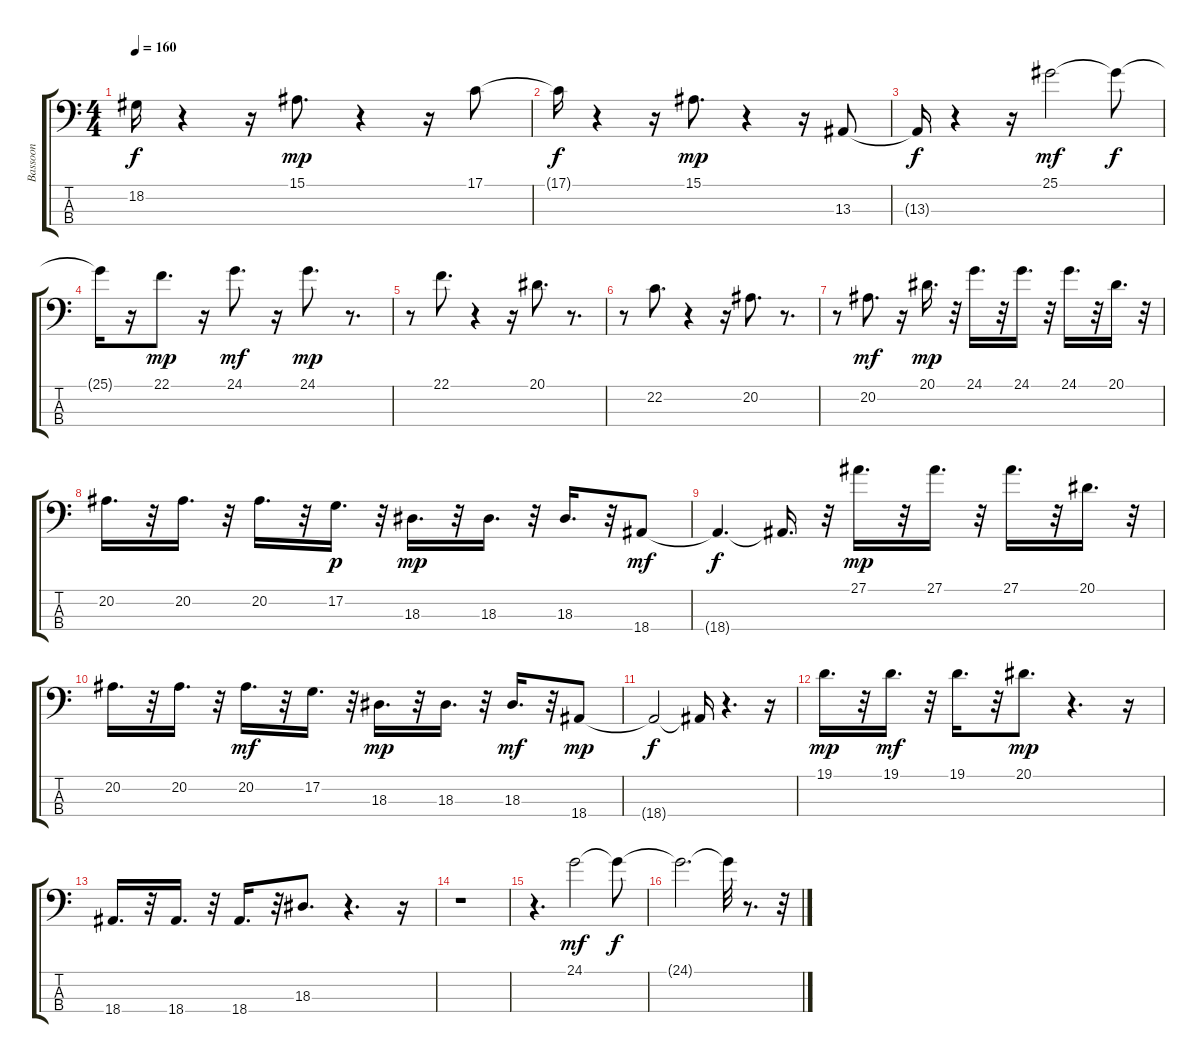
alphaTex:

\track ("Bassoon" "Bassoon") {instrument bassoon}
\staff {score tabs}
\tuning (G2 D2 A1 E1) {hide}
\ts (4 4)
\tempo 160
\clef f4
\ks c
18.2{t}.16{dy f} r.4 r.16 15.1.8{d dy mp} r.4 r.16 17.1.8 |
17.1{t}.16{dy f} r.4 r.16 15.1.8{d dy mp} r.4 r.16 13.3.8 |
13.3{t}.16{dy f} r.4 r.16 25.1.2{dy mf} 25.1{t}.8{dy f} |
25.1{t}.16 r.16 22.1.8{d dy mp} r.16 24.1.8{d dy mf} r.16 24.1.8{d dy mp} r.8{d} |
r.8 22.1.8{d} r.4 r.16 20.1.8{d} r.8{d} |
r.8 22.2.8{d} r.4 r.16 20.2.8{d} r.8{d} |
r.8 20.2.8{d dy mf} r.16 20.1.16{d dy mp} r.32 24.1.16{d} r.32 24.1.16{d} r.32 24.1.16{d} r.32 20.1.16{d} r.32 |
20.2.16{d} r.32 20.2.16{d} r.32 20.2.16{d} r.32 17.2.16{d dy p} r.32 18.3.16{d dy mp} r.32 18.3.16{d} r.32 18.3.16{d} r.32 18.4.8{dy mf} |
18.4{t}.4{d dy f} 18.4{t}.16{d} r.32 27.1.16{d dy mp} r.32 27.1.16{d} r.32 27.1.16{d} r.32 20.1.16{d} r.32 |
20.2.16{d} r.32 20.2.16{d} r.32 20.2.16{d dy mf} r.32 17.2.16{d} r.32 18.3.16{d dy mp} r.32 18.3.16{d} r.32 18.3.16{d dy mf} r.32 18.4.8{dy mp} |
18.4{t}.2{dy f} 18.4{t}.16 r.4{d} r.16 |
19.1.16{d dy mp} r.32 19.1.16{d dy mf} r.32 19.1.16{d} r.32 20.1.8{d dy mp} r.4{d} r.16 |
18.4.16{d} r.32 18.4.16{d} r.32 18.4.16{d} r.32 18.3.8{d} r.4{d} r.16 |
r.1 |
r.4{d} 24.1.2{dy mf} 24.1{t}.8{dy f} |
24.1{t}.2{d} 24.1{t}.32 r.8{d} r.32
